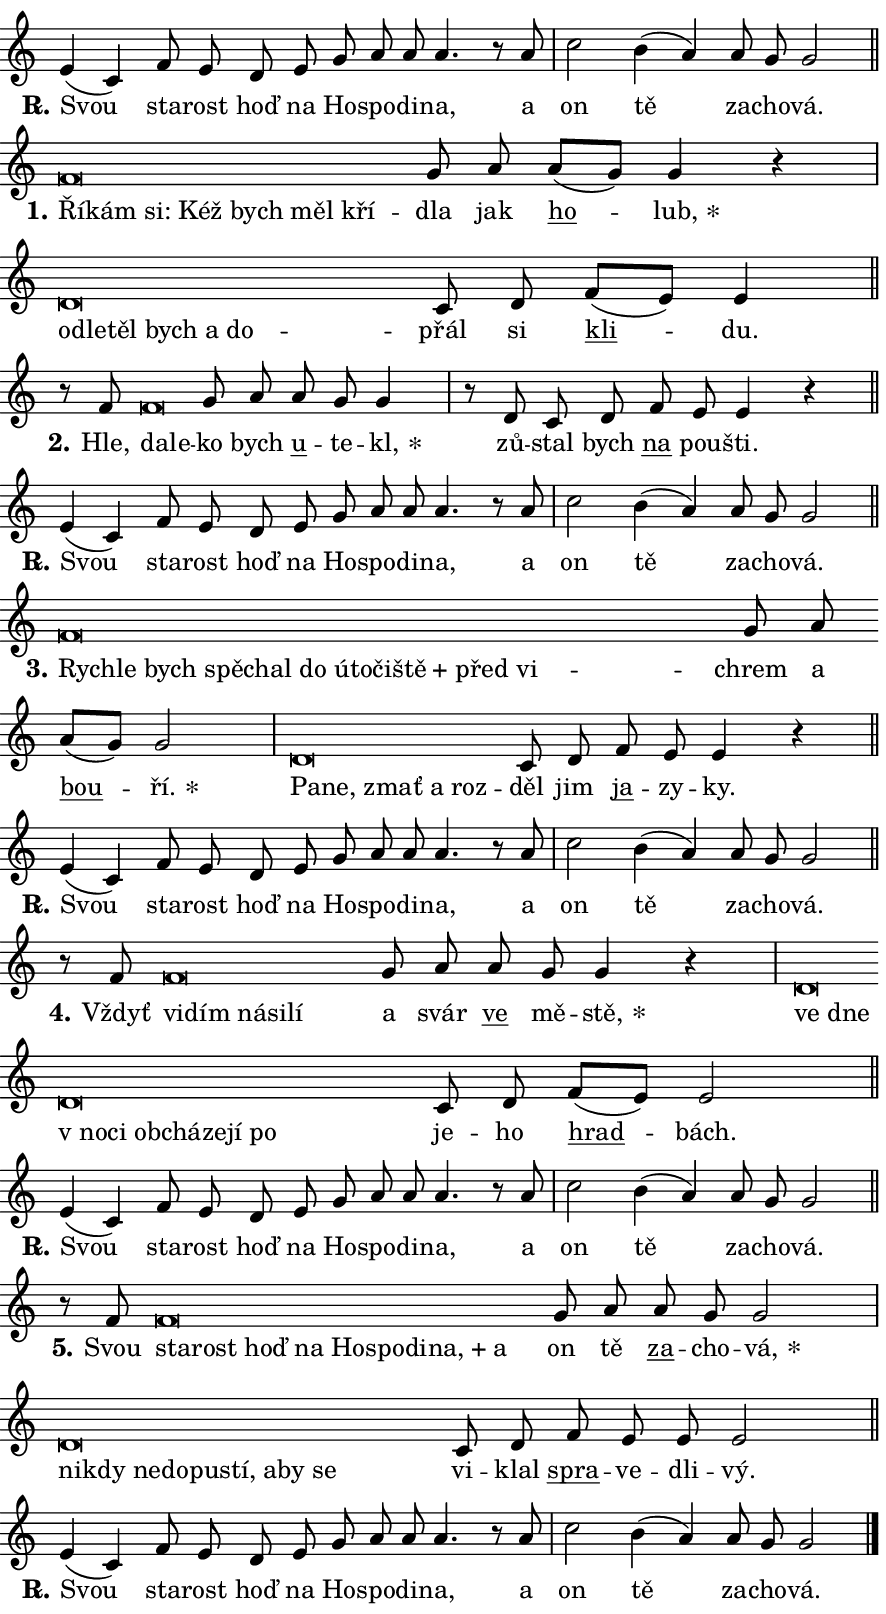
\version "2.24.0"
\header { tagline = "" }
\paper {
  indent = 0\cm
  top-margin = 0\cm
  right-margin = 0.13\cm % to fit lyric hyphens
  bottom-margin = 0\cm
  left-margin = 0\cm
  paper-width = 15\cm
  page-breaking = #ly:one-page-breaking
  system-system-spacing.basic-distance = #11
  score-system-spacing.basic-distance = #11
  ragged-last = ##f
}


%% Author: Thomas Morley
%% https://lists.gnu.org/archive/html/lilypond-user/2020-05/msg00002.html
#(define (line-position grob)
"Returns position of @var[grob} in current system:
   @code{'start}, if at first time-step
   @code{'end}, if at last time-step
   @code{'middle} otherwise
"
  (let* ((col (ly:item-get-column grob))
         (ln (ly:grob-object col 'left-neighbor))
         (rn (ly:grob-object col 'right-neighbor))
         (col-to-check-left (if (ly:grob? ln) ln col))
         (col-to-check-right (if (ly:grob? rn) rn col))
         (break-dir-left
           (and
             (ly:grob-property col-to-check-left 'non-musical #f)
             (ly:item-break-dir col-to-check-left)))
         (break-dir-right
           (and
             (ly:grob-property col-to-check-right 'non-musical #f)
             (ly:item-break-dir col-to-check-right))))
        (cond ((eqv? 1 break-dir-left) 'start)
              ((eqv? -1 break-dir-right) 'end)
              (else 'middle))))

#(define (tranparent-at-line-position vctor)
  (lambda (grob)
  "Relying on @code{line-position} select the relevant enry from @var{vctor}.
Used to determine transparency,"
    (case (line-position grob)
      ((end) (not (vector-ref vctor 0)))
      ((middle) (not (vector-ref vctor 1)))
      ((start) (not (vector-ref vctor 2))))))

noteHeadBreakVisibility =
#(define-music-function (break-visibility)(vector?)
"Makes @code{NoteHead}s transparent relying on @var{break-visibility}"
#{
  \override NoteHead.transparent =
    #(tranparent-at-line-position break-visibility)
#})

#(define delete-ledgers-for-transparent-note-heads
  (lambda (grob)
    "Reads whether a @code{NoteHead} is transparent.
If so this @code{NoteHead} is removed from @code{'note-heads} from
@var{grob}, which is supposed to be @code{LedgerLineSpanner}.
As a result ledgers are not printed for this @code{NoteHead}"
    (let* ((nhds-array (ly:grob-object grob 'note-heads))
           (nhds-list
             (if (ly:grob-array? nhds-array)
                 (ly:grob-array->list nhds-array)
                 '()))
           ;; Relies on the transparent-property being done before
           ;; Staff.LedgerLineSpanner.after-line-breaking is executed.
           ;; This is fragile ...
           (to-keep
             (remove
               (lambda (nhd)
                 (ly:grob-property nhd 'transparent #f))
               nhds-list)))
      ;; TODO find a better method to iterate over grob-arrays, similiar
      ;; to filter/remove etc for lists
      ;; For now rebuilt from scratch
      (set! (ly:grob-object grob 'note-heads)  '())
      (for-each
        (lambda (nhd)
          (ly:pointer-group-interface::add-grob grob 'note-heads nhd))
        to-keep))))

squashNotes = {
  \override NoteHead.X-extent = #'(-0.2 . 0.2)
  \override NoteHead.Y-extent = #'(-0.75 . 0)
  \override NoteHead.stencil =
    #(lambda (grob)
       (let ((pos (ly:grob-property grob 'staff-position)))
         (begin
           (if (< pos -7) (display "ERROR: Lower brevis then expected\n") (display ""))
           (if (<= pos -6) ly:text-interface::print ly:note-head::print))))
}
unSquashNotes = {
  \revert NoteHead.X-extent
  \revert NoteHead.Y-extent
  \revert NoteHead.stencil
}

hideNotes = \noteHeadBreakVisibility #begin-of-line-visible
unHideNotes = \noteHeadBreakVisibility #all-visible

% work-around for resetting accidentals
% https://lilypond.org/doc/v2.23/Documentation/notation/displaying-rhythms#unmetered-music
cadenzaMeasure = {
  \cadenzaOff
  \partial 1024 s1024
  \cadenzaOn
}

#(define-markup-command (accent layout props text) (markup?)
  "Underline accented syllable"
  (interpret-markup layout props
    #{\markup \override #'(offset . 4.3) \underline { #text }#}))

responsum = \markup \concat {
  "R" \hspace #-1.05 \path #0.1 #'((moveto 0 0.07) (lineto 0.9 0.8)) \hspace #0.05 "."
}

spaceSize = #0.6828661417322834 % exact space size for TeX Gyre Schola

\layout {
  \context {
    \Staff
    \remove "Time_signature_engraver"
    \override LedgerLineSpanner.after-line-breaking = #delete-ledgers-for-transparent-note-heads
  }
  \context {
    \Lyrics {
      \override LyricSpace.minimum-distance = \spaceSize
      \override LyricText.font-name = #"TeX Gyre Schola"
      \override LyricText.font-size = 1
      \override StanzaNumber.font-name = #"TeX Gyre Schola Bold"
      \override StanzaNumber.font-size = 1
    }
  }
  \context {
    \Score 
    \override NoteHead.text =
      #(lambda (grob) 
        (let ((pos (ly:grob-property grob 'staff-position)))
          #{\markup {
            \combine
              \halign #-0.55 \raise #(if (= pos -6) 0 0.5) \override #'(thickness . 2) \draw-line #'(3.2 . 0)
              \musicglyph "noteheads.sM1"
          }#}))
  }
}

% magnetic-lyrics.ily
%
%   written by
%     Jean Abou Samra <jean@abou-samra.fr>
%     Werner Lemberg <wl@gnu.org>
%
%   adapted by
%     Jiri Hon <jiri.hon@gmail.com>
%
% Version 2022-Apr-15

% https://www.mail-archive.com/lilypond-user@gnu.org/msg149350.html

#(define (Left_hyphen_pointer_engraver context)
   "Collect syllable-hyphen-syllable occurrences in lyrics and store
them in properties.  This engraver only looks to the left.  For
example, if the lyrics input is @code{foo -- bar}, it does the
following.

@itemize @bullet
@item
Set the @code{text} property of the @code{LyricHyphen} grob between
@q{foo} and @q{bar} to @code{foo}.

@item
Set the @code{left-hyphen} property of the @code{LyricText} grob with
text @q{foo} to the @code{LyricHyphen} grob between @q{foo} and
@q{bar}.
@end itemize

Use this auxiliary engraver in combination with the
@code{lyric-@/text::@/apply-@/magnetic-@/offset!} hook."
   (let ((hyphen #f)
         (text #f))
     (make-engraver
      (acknowledgers
       ((lyric-syllable-interface engraver grob source-engraver)
        (set! text grob)))
      (end-acknowledgers
       ((lyric-hyphen-interface engraver grob source-engraver)
        ;(when (not (grob::has-interface grob 'lyric-space-interface))
          (set! hyphen grob)));)
      ((stop-translation-timestep engraver)
       (when (and text hyphen)
         (ly:grob-set-object! text 'left-hyphen hyphen))
       (set! text #f)
       (set! hyphen #f)))))

#(define (lyric-text::apply-magnetic-offset! grob)
   "If the space between two syllables is less than the value in
property @code{LyricText@/.details@/.squash-threshold}, move the right
syllable to the left so that it gets concatenated with the left
syllable.

Use this function as a hook for
@code{LyricText@/.after-@/line-@/breaking} if the
@code{Left_@/hyphen_@/pointer_@/engraver} is active."
   (let ((hyphen (ly:grob-object grob 'left-hyphen #f)))
     (when hyphen
       (let ((left-text (ly:spanner-bound hyphen LEFT)))
         (when (grob::has-interface left-text 'lyric-syllable-interface)
           (let* ((common (ly:grob-common-refpoint grob left-text X))
                  (this-x-ext (ly:grob-extent grob common X))
                  (left-x-ext
                   (begin
                     ;; Trigger magnetism for left-text.
                     (ly:grob-property left-text 'after-line-breaking)
                     (ly:grob-extent left-text common X)))
                  ;; `delta` is the gap width between two syllables.
                  (delta (- (interval-start this-x-ext)
                            (interval-end left-x-ext)))
                  (details (ly:grob-property grob 'details))
                  (threshold (assoc-get 'squash-threshold details 0.2)))
             (when (< delta threshold)
               (let* (;; We have to manipulate the input text so that
                      ;; ligatures crossing syllable boundaries are not
                      ;; disabled.  For languages based on the Latin
                      ;; script this is essentially a beautification.
                      ;; However, for non-Western scripts it can be a
                      ;; necessity.
                      (lt (ly:grob-property left-text 'text))
                      (rt (ly:grob-property grob 'text))
                      (is-space (grob::has-interface hyphen 'lyric-space-interface))
                      (space (if is-space " " ""))
                      (extra-delta (if is-space spaceSize 0))
                      ;; Append new syllable.
                      (ltrt-space (if (and (string? lt) (string? rt))
                                (string-append lt space rt)
                                (make-concat-markup (list lt space rt))))
                      ;; Right-align `ltrt` to the right side.
                      (ltrt-space-markup (grob-interpret-markup
                               grob
                               (make-translate-markup
                                (cons (interval-length this-x-ext) 0)
                                (make-right-align-markup ltrt-space)))))
                 (begin
                   ;; Don't print `left-text`.
                   (ly:grob-set-property! left-text 'stencil #f)
                   ;; Set text and stencil (which holds all collected
                   ;; syllables so far) and shift it to the left.
                   (ly:grob-set-property! grob 'text ltrt-space)
                   (ly:grob-set-property! grob 'stencil ltrt-space-markup)
                   (ly:grob-translate-axis! grob (- (- delta extra-delta)) X))))))))))


#(define (lyric-hyphen::displace-bounds-first grob)
   ;; Make very sure this callback isn't triggered too early.
   (let ((left (ly:spanner-bound grob LEFT))
         (right (ly:spanner-bound grob RIGHT)))
     (ly:grob-property left 'after-line-breaking)
     (ly:grob-property right 'after-line-breaking)
     (ly:lyric-hyphen::print grob)))

squashThreshold = #0.4

\layout {
  \context {
    \Lyrics
    \consists #Left_hyphen_pointer_engraver
    \override LyricText.after-line-breaking =
      #lyric-text::apply-magnetic-offset!
    \override LyricHyphen.stencil = #lyric-hyphen::displace-bounds-first
    \override LyricText.details.squash-threshold = \squashThreshold
    \override LyricHyphen.minimum-distance = 0
    \override LyricHyphen.minimum-length = \squashThreshold
  }
}

squashText = \override LyricText.details.squash-threshold = 9999
unSquashText = \override LyricText.details.squash-threshold = \squashThreshold

leftText = \override LyricText.self-alignment-X = #LEFT
unLeftText = \revert LyricText.self-alignment-X

starOffset = #(lambda (grob) 
                (let ((x_offset (ly:self-alignment-interface::aligned-on-x-parent grob)))
                  (if (= x_offset 0) 0 (+ x_offset 1.2))))

star = #(define-music-function (syllable)(string?)
"Append star separator at the end of a syllable"
#{
  \once \override LyricText.X-offset = #starOffset
  \lyricmode { \markup {
    #syllable
    \override #'((font-name . "TeX Gyre Schola Bold")) \hspace #0.2 \lower #0.65 \larger "*"
  } }
#})

starAccent = #(define-music-function (syllable)(string?)
"Append star separator at the end of a syllable and make accent"
#{
  \once \override LyricText.X-offset = #starOffset
  \lyricmode { \markup {
    \accent #syllable
    \override #'((font-name . "TeX Gyre Schola Bold")) \hspace #0.2 \lower #0.65 \larger "*"
  } }
#})

breath = #(define-music-function (syllable)(string?)
"Append breathing indicator at the end of a syllable"
#{
  \lyricmode { \markup { #syllable "+" } }
#})

optionalBreath = #(define-music-function (syllable)(string?)
"Append optional breathing indicator at the end of a syllable"
#{
  \lyricmode { \markup { #syllable "(+)" } }
#})


\score {
    <<
        \new Voice = "melody" { \cadenzaOn \key c \major \relative { e'4( c) f8 e \bar "" d e \bar "" g a a a4. r8 a \cadenzaMeasure \bar "|" c2 \bar "" b4( a) a8 g g2 \cadenzaMeasure \bar "||" \break } }
        \new Lyrics \lyricsto "melody" { \lyricmode { \set stanza = \responsum
Svou sta -- rost hoď na Ho -- spo -- di -- na, a on tě za -- cho -- vá. } }
    >>
    \layout {}
}

\score {
    <<
        \new Voice = "melody" { \cadenzaOn \key c \major \relative { \squashNotes f'\breve*1/16 \hideNotes \breve*1/16 \bar "" \breve*1/16 \bar "" \breve*1/16 \bar "" \breve*1/16 \bar "" \breve*1/16 \breve*1/16 \bar "" \unHideNotes \unSquashNotes g8 a \bar "" a[( g)] g4 r \cadenzaMeasure \bar "|" \squashNotes d\breve*1/16 \hideNotes \breve*1/16 \bar "" \breve*1/16 \bar "" \breve*1/16 \bar "" \breve*1/16 \breve*1/16 \bar "" \unHideNotes \unSquashNotes c8 d \bar "" f[( e)] e4 \cadenzaMeasure \bar "||" \break } }
        \new Lyrics \lyricsto "melody" { \lyricmode { \set stanza = "1."
\leftText Ří -- \squashText kám si: Kéž bych měl kří -- \unLeftText \unSquashText dla jak \markup \accent ho -- \star lub, \leftText od -- \squashText le -- těl bych a do -- \unLeftText \unSquashText přál si \markup \accent kli -- du. } }
    >>
    \layout {}
}

\score {
    <<
        \new Voice = "melody" { \cadenzaOn \key c \major \relative { r8 f'8 \squashNotes f\breve*1/16 \hideNotes \breve*1/16 \bar "" \unHideNotes \unSquashNotes g8 a \bar "" a g g4 \cadenzaMeasure \bar "|" r8 d c8 d \bar "" f e e4 r \cadenzaMeasure \bar "||" \break } }
        \new Lyrics \lyricsto "melody" { \lyricmode { \set stanza = "2."
Hle, \leftText da -- \squashText le -- \unLeftText \unSquashText ko bych \markup \accent u -- te -- \star kl, zů -- stal bych \markup \accent na pou -- šti. } }
    >>
    \layout {}
}

\score {
    <<
        \new Voice = "melody" { \cadenzaOn \key c \major \relative { e'4( c) f8 e \bar "" d e \bar "" g a a a4. r8 a \cadenzaMeasure \bar "|" c2 \bar "" b4( a) a8 g g2 \cadenzaMeasure \bar "||" \break } }
        \new Lyrics \lyricsto "melody" { \lyricmode { \set stanza = \responsum
Svou sta -- rost hoď na Ho -- spo -- di -- na, a on tě za -- cho -- vá. } }
    >>
    \layout {}
}

\score {
    <<
        \new Voice = "melody" { \cadenzaOn \key c \major \relative { \squashNotes f'\breve*1/16 \hideNotes \breve*1/16 \bar "" \breve*1/16 \bar "" \breve*1/16 \bar "" \breve*1/16 \bar "" \breve*1/16 \bar "" \breve*1/16 \bar "" \breve*1/16 \bar "" \breve*1/16 \bar "" \breve*1/16 \bar "" \breve*1/16 \breve*1/16 \bar "" \unHideNotes \unSquashNotes g8 a \bar "" a[( g)] g2 \cadenzaMeasure \bar "|" \squashNotes d\breve*1/16 \hideNotes \breve*1/16 \bar "" \breve*1/16 \bar "" \breve*1/16 \breve*1/16 \bar "" \unHideNotes \unSquashNotes c8 d \bar "" f e e4 r \cadenzaMeasure \bar "||" \break } }
        \new Lyrics \lyricsto "melody" { \lyricmode { \set stanza = "3."
\leftText Rych -- \squashText le bych spě -- chal do ú -- to -- či -- \breath "ště" před vi -- \unLeftText \unSquashText chrem a \markup \accent bou -- \star ří. \leftText Pa -- \squashText ne, zmať a roz -- \unLeftText \unSquashText děl jim \markup \accent ja -- zy -- ky. } }
    >>
    \layout {}
}

\score {
    <<
        \new Voice = "melody" { \cadenzaOn \key c \major \relative { e'4( c) f8 e \bar "" d e \bar "" g a a a4. r8 a \cadenzaMeasure \bar "|" c2 \bar "" b4( a) a8 g g2 \cadenzaMeasure \bar "||" \break } }
        \new Lyrics \lyricsto "melody" { \lyricmode { \set stanza = \responsum
Svou sta -- rost hoď na Ho -- spo -- di -- na, a on tě za -- cho -- vá. } }
    >>
    \layout {}
}

\score {
    <<
        \new Voice = "melody" { \cadenzaOn \key c \major \relative { r8 f'8 \squashNotes f\breve*1/16 \hideNotes \breve*1/16 \bar "" \breve*1/16 \bar "" \breve*1/16 \breve*1/16 \bar "" \unHideNotes \unSquashNotes g8 a \bar "" a g g4 r \cadenzaMeasure \bar "|" \squashNotes d\breve*1/16 \hideNotes \breve*1/16 \bar "" \breve*1/16 \bar "" \breve*1/16 \bar "" \breve*1/16 \bar "" \breve*1/16 \bar "" \breve*1/16 \bar "" \breve*1/16 \breve*1/16 \bar "" \unHideNotes \unSquashNotes c8 d \bar "" f[( e)] e2 \cadenzaMeasure \bar "||" \break } }
        \new Lyrics \lyricsto "melody" { \lyricmode { \set stanza = "4."
Vždyť \leftText vi -- \squashText dím ná -- si -- lí \unLeftText \unSquashText a svár \markup \accent ve mě -- \star stě, \leftText ve \squashText dne "v no" -- ci ob -- chá -- ze -- jí po \unLeftText \unSquashText je -- ho \markup \accent hrad -- bách. } }
    >>
    \layout {}
}

\score {
    <<
        \new Voice = "melody" { \cadenzaOn \key c \major \relative { e'4( c) f8 e \bar "" d e \bar "" g a a a4. r8 a \cadenzaMeasure \bar "|" c2 \bar "" b4( a) a8 g g2 \cadenzaMeasure \bar "||" \break } }
        \new Lyrics \lyricsto "melody" { \lyricmode { \set stanza = \responsum
Svou sta -- rost hoď na Ho -- spo -- di -- na, a on tě za -- cho -- vá. } }
    >>
    \layout {}
}

\score {
    <<
        \new Voice = "melody" { \cadenzaOn \key c \major \relative { r8 f'8 \squashNotes f\breve*1/16 \hideNotes \breve*1/16 \bar "" \breve*1/16 \bar "" \breve*1/16 \bar "" \breve*1/16 \bar "" \breve*1/16 \bar "" \breve*1/16 \bar "" \breve*1/16 \breve*1/16 \bar "" \unHideNotes \unSquashNotes g8 a \bar "" a g g2 \cadenzaMeasure \bar "|" \squashNotes d\breve*1/16 \hideNotes \breve*1/16 \bar "" \breve*1/16 \bar "" \breve*1/16 \bar "" \breve*1/16 \bar "" \breve*1/16 \bar "" \breve*1/16 \bar "" \breve*1/16 \breve*1/16 \bar "" \unHideNotes \unSquashNotes c8 d \bar "" f e e e2 \cadenzaMeasure \bar "||" \break } }
        \new Lyrics \lyricsto "melody" { \lyricmode { \set stanza = "5."
Svou \leftText sta -- \squashText rost hoď na Ho -- spo -- di -- \breath "na," a \unLeftText \unSquashText on tě \markup \accent za -- cho -- \star vá, \leftText ni -- \squashText kdy ne -- do -- pu -- stí, a -- by se \unLeftText \unSquashText vi -- klal \markup \accent spra -- ve -- dli -- vý. } }
    >>
    \layout {}
}

\score {
    <<
        \new Voice = "melody" { \cadenzaOn \key c \major \relative { e'4( c) f8 e \bar "" d e \bar "" g a a a4. r8 a \cadenzaMeasure \bar "|" c2 \bar "" b4( a) a8 g g2 \cadenzaMeasure \bar "||" \break } \bar "|." }
        \new Lyrics \lyricsto "melody" { \lyricmode { \set stanza = \responsum
Svou sta -- rost hoď na Ho -- spo -- di -- na, a on tě za -- cho -- vá. } }
    >>
    \layout {}
}
